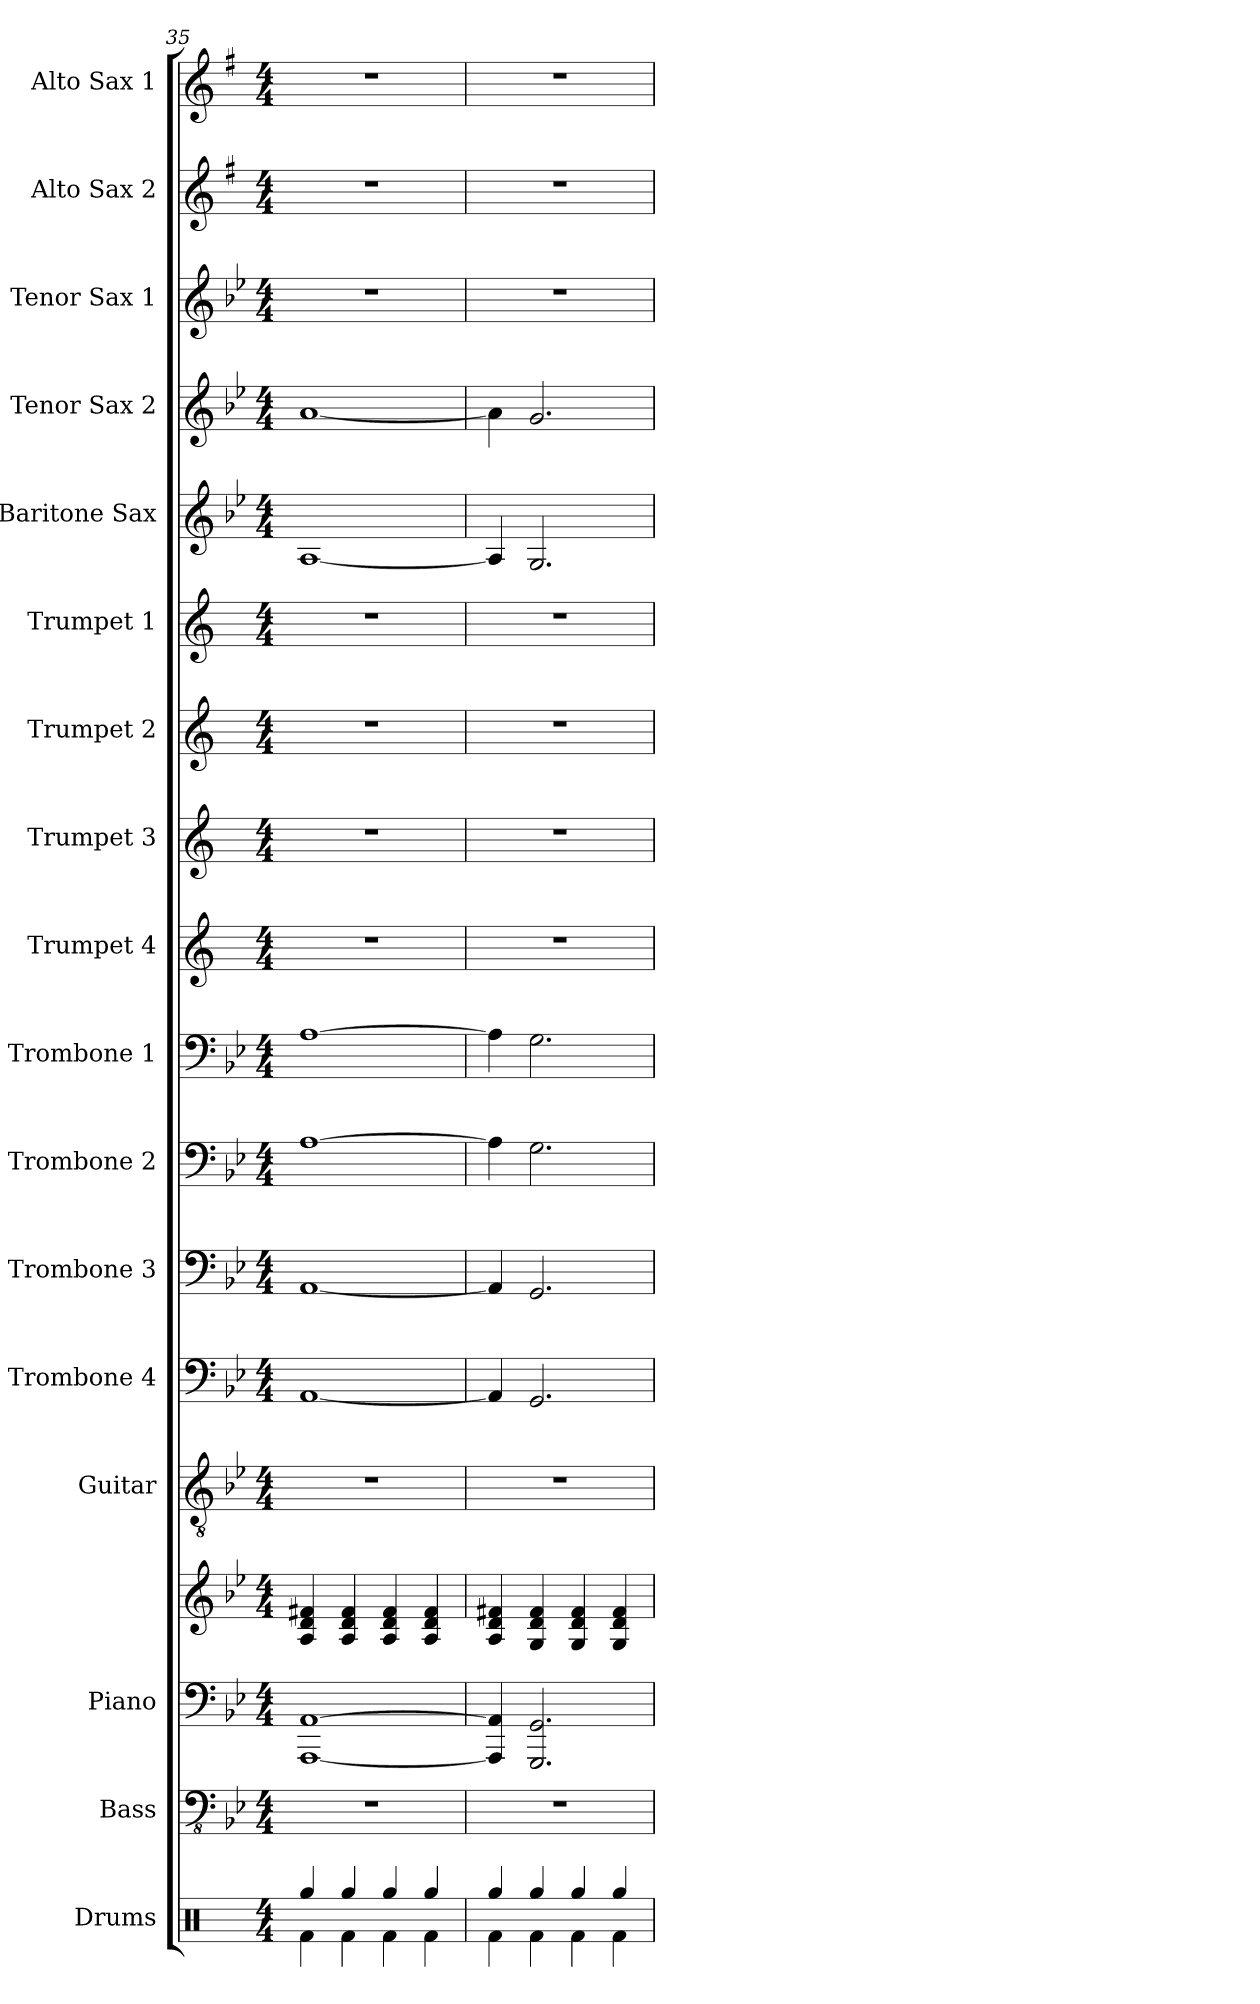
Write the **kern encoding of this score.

**kern	**kern	**kern	**kern	**kern	**kern	**kern	**kern	**kern	**kern	**kern	**kern	**kern	**kern	**kern	**kern	**kern	**kern
*part17	*part16	*part15	*part15	*part14	*part13	*part12	*part11	*part10	*part9	*part8	*part7	*part6	*part5	*part4	*part3	*part2	*part1
*staff18	*staff17	*staff16	*staff15	*staff14	*staff13	*staff12	*staff11	*staff10	*staff9	*staff8	*staff7	*staff6	*staff5	*staff4	*staff3	*staff2	*staff1
*I"Drums	*I"Bass	*I"Piano	*	*I"Guitar	*I"Trombone 4	*I"Trombone 3	*I"Trombone 2	*I"Trombone 1	*I"Trumpet 4	*I"Trumpet 3	*I"Trumpet 2	*I"Trumpet 1	*I"Baritone Sax	*I"Tenor Sax 2	*I"Tenor Sax 1	*I"Alto Sax 2	*I"Alto Sax 1
*I'Drums	*I'Bass	*I'Piano	*	*I'Gtr.	*I'Tbn. 4	*I'Tbn. 3	*I'Tbn. 2	*I'Tbn. 1	*I'Tpt. 4	*I'Tpt. 3	*I'Tpt. 2	*I'Tpt. 1	*I'Bari	*I'Tenor 2	*I'Tenor 1	*I'Alto 2	*I'Alto 1
*clefX	*clefFv4	*clefF4	*clefG2	*clefGv2	*clefF4	*clefF4	*clefF4	*clefF4	*clefG2	*clefG2	*clefG2	*clefG2	*clefG2	*clefG2	*clefG2	*clefG2	*clefG2
*	*	*	*	*	*	*	*	*	*ITrd1c2	*ITrd1c2	*ITrd1c2	*ITrd1c2	*ITrd12c21	*ITrd8c14	*ITrd8c14	*ITrd5c9	*ITrd5c9
*k[]	*k[b-e-]	*k[b-e-]	*k[b-e-]	*k[b-e-]	*k[b-e-]	*k[b-e-]	*k[b-e-]	*k[b-e-]	*k[b-e-]	*k[b-e-]	*k[b-e-]	*k[b-e-]	*k[b-e-]	*k[b-e-]	*k[b-e-]	*k[b-e-]	*k[b-e-]
*M4/4	*M4/4	*M4/4	*M4/4	*M4/4	*M4/4	*M4/4	*M4/4	*M4/4	*M4/4	*M4/4	*M4/4	*M4/4	*M4/4	*M4/4	*M4/4	*M4/4	*M4/4
=35	=35	=35	=35	=35	=35	=35	=35	=35	=35	=35	=35	=35	=35	=35	=35	=35	=35
*^	*	*	*	*	*	*	*	*	*	*	*	*	*	*	*	*	*
4Rgg/	4Rf\	1r	[1AAA [1AA	4A/ 4d/ 4f#X/	1r	[1AA	[1AA	[1A	[1A	1r	1r	1r	1r	[1AA	[1A	1r	1r	1r
4Rgg/	4Rf\	.	.	4A/ 4d/ 4f#/	.	.	.	.	.	.	.	.	.	.	.	.	.	.
4Rgg/	4Rf\	.	.	4A/ 4d/ 4f#/	.	.	.	.	.	.	.	.	.	.	.	.	.	.
4Rgg/	4Rf\	.	.	4A/ 4d/ 4f#/	.	.	.	.	.	.	.	.	.	.	.	.	.	.
=36	=36	=36	=36	=36	=36	=36	=36	=36	=36	=36	=36	=36	=36	=36	=36	=36	=36	=36
4Rgg/	4Rf\	1r	4AAA/] 4AA/]	4A/ 4d/ 4f#X/	1r	4AA/]	4AA/]	4A\]	4A\]	1r	1r	1r	1r	4AA/]	4A\]	1r	1r	1r
4Rgg/	4Rf\	.	2.GGG/ 2.GG/	4G/ 4d/ 4f#/	.	2.GG/	2.GG/	2.G\	2.G\	.	.	.	.	2.GG/	2.G/	.	.	.
4Rgg/	4Rf\	.	.	4G/ 4d/ 4f#/	.	.	.	.	.	.	.	.	.	.	.	.	.	.
4Rgg/	4Rf\	.	.	4G/ 4d/ 4f#/	.	.	.	.	.	.	.	.	.	.	.	.	.	.
*v	*v	*	*	*	*	*	*	*	*	*	*	*	*	*	*	*	*	*
=	=	=	=	=	=	=	=	=	=	=	=	=	=	=	=	=	=
*-	*-	*-	*-	*-	*-	*-	*-	*-	*-	*-	*-	*-	*-	*-	*-	*-	*-
